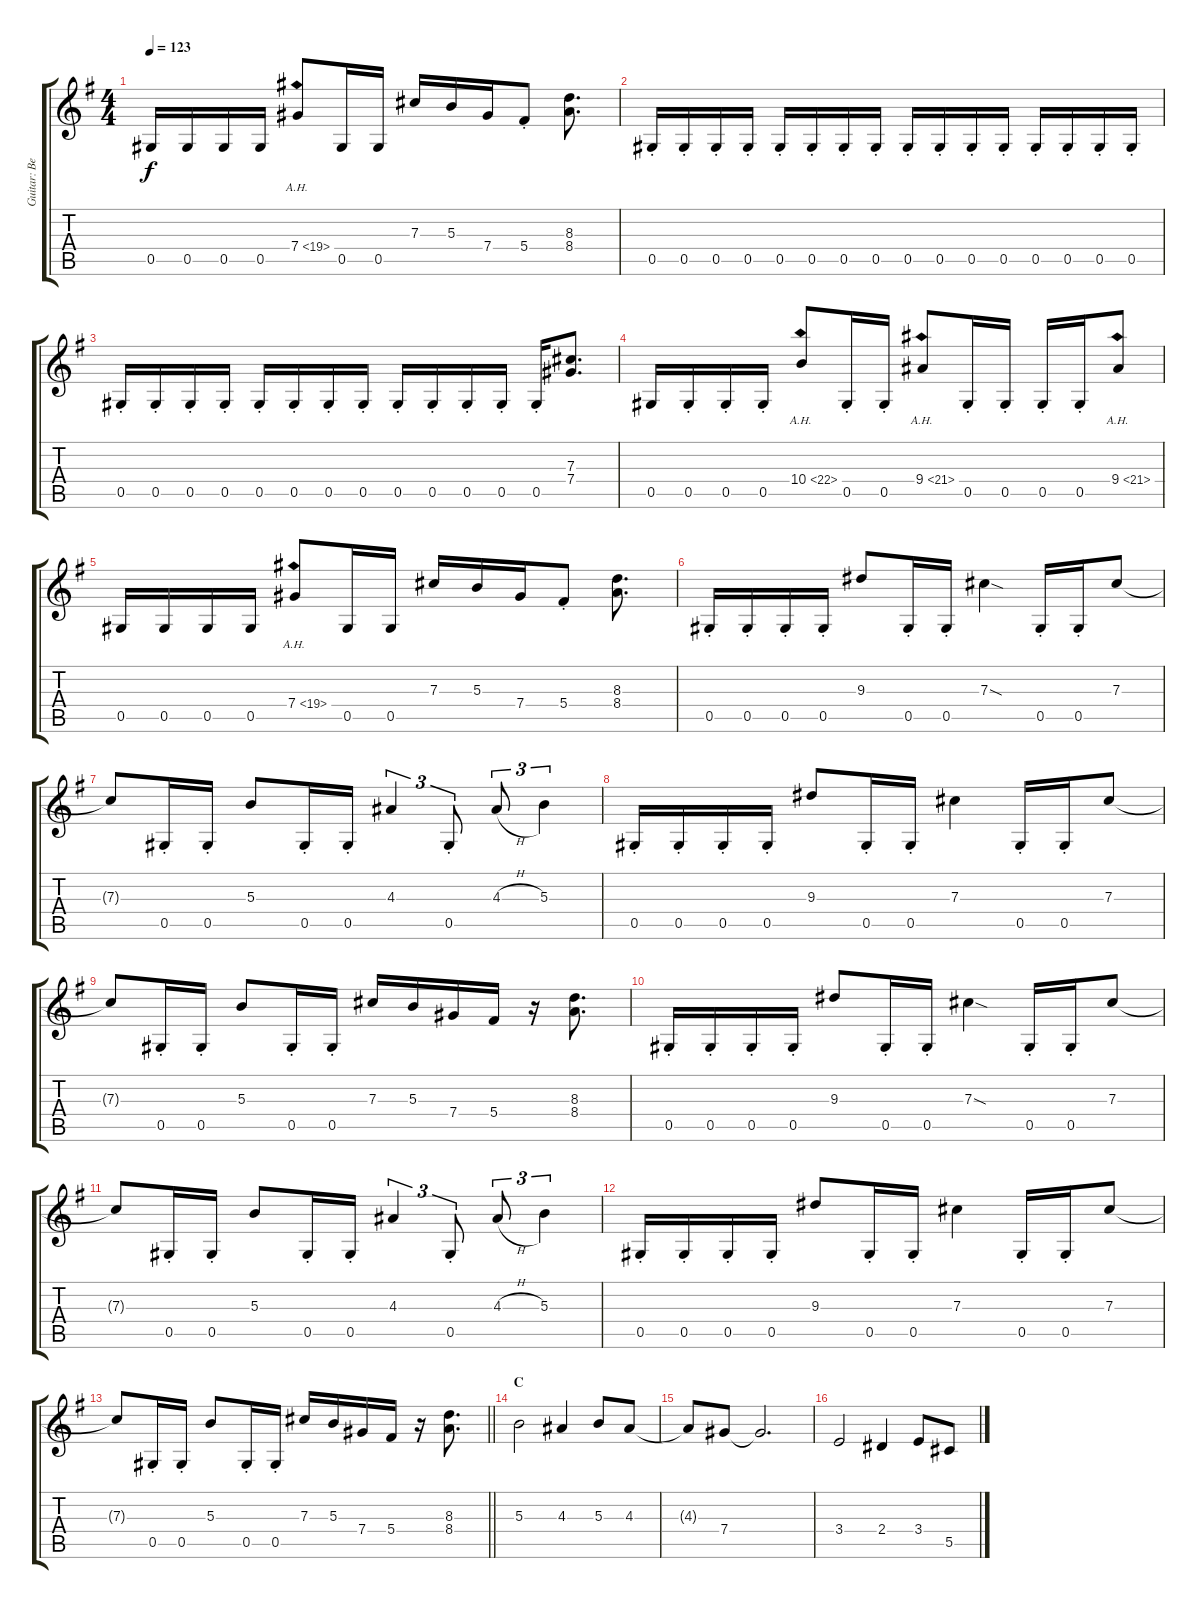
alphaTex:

\track ("Guitar: Ben" "Guitar: Be") {instrument distortionguitar}
\staff {score tabs}
\tuning (Eb4 Bb3 Gb3 Db3 Ab2 Eb2) {hide}
\ts (4 4)
\tempo 123
\clef g2
\ks g
0.5.16{dy f} 0.5.16 0.5.16 0.5.16 7.4{ah 12}.8 0.5.16 0.5.16 7.3.16 5.3.16 7.4.16 5.4{st}.8 (8.3 8.4).8{d} |
0.5{st}.16 0.5{st}.16 0.5{st}.16 0.5{st}.16 0.5{st}.16 0.5{st}.16 0.5{st}.16 0.5{st}.16 0.5{st}.16 0.5{st}.16 0.5{st}.16 0.5{st}.16 0.5{st}.16 0.5{st}.16 0.5{st}.16 0.5{st}.16 |
0.5{st}.16 0.5{st}.16 0.5{st}.16 0.5{st}.16 0.5{st}.16 0.5{st}.16 0.5{st}.16 0.5{st}.16 0.5{st}.16 0.5{st}.16 0.5{st}.16 0.5{st}.16 0.5{st}.16 (7.3 7.4).8{d} |
0.5.16 0.5{st}.16 0.5{st}.16 0.5{st}.16 10.4{ah 12}.8 0.5{st}.16 0.5{st}.16 9.4{ah 12}.8 0.5{st}.16 0.5{st}.16 0.5{st}.16 0.5{st}.16 9.4{ah 12}.8 |
0.5.16 0.5.16 0.5.16 0.5.16 7.4{ah 12}.8 0.5.16 0.5.16 7.3.16 5.3.16 7.4.16 5.4{st}.8 (8.3 8.4).8{d} |
0.5{st}.16 0.5{st}.16 0.5{st}.16 0.5{st}.16 9.3.8 0.5{st}.16 0.5{st}.16 7.3{sod}.4 0.5{st}.16 0.5{st}.16 7.3.8 |
7.3{t}.8 0.5{st}.16 0.5{st}.16 5.3.8 0.5{st}.16 0.5{st}.16 4.3.4{tu (3 2)} 0.5{st}.8{tu (3 2)} 4.3{h}.8{tu (3 2)} 5.3.4{tu (3 2)} |
0.5{st}.16 0.5{st}.16 0.5{st}.16 0.5{st}.16 9.3.8 0.5{st}.16 0.5{st}.16 7.3.4 0.5{st}.16 0.5{st}.16 7.3.8 |
7.3{t}.8 0.5{st}.16 0.5{st}.16 5.3.8 0.5{st}.16 0.5{st}.16 7.3.16 5.3.16 7.4.16 5.4.16 r.16 (8.3 8.4).8{d} |
0.5{st}.16 0.5{st}.16 0.5{st}.16 0.5{st}.16 9.3.8 0.5{st}.16 0.5{st}.16 7.3{sod}.4 0.5{st}.16 0.5{st}.16 7.3.8 |
7.3{t}.8 0.5{st}.16 0.5{st}.16 5.3.8 0.5{st}.16 0.5{st}.16 4.3.4{tu (3 2)} 0.5{st}.8{tu (3 2)} 4.3{h}.8{tu (3 2)} 5.3.4{tu (3 2)} |
0.5{st}.16 0.5{st}.16 0.5{st}.16 0.5{st}.16 9.3.8 0.5{st}.16 0.5{st}.16 7.3.4 0.5{st}.16 0.5{st}.16 7.3.8 |
\barLineRight lightlight
7.3{t}.8 0.5{st}.16 0.5{st}.16 5.3.8 0.5{st}.16 0.5{st}.16 7.3.16 5.3.16 7.4.16 5.4.16 r.16 (8.3 8.4).8{d} |
\section ("" "C")
5.3.2 4.3.4 5.3.8 4.3.8 |
4.3{t}.8 7.4.8 7.4{t}.2{d} |
3.4.2 2.4.4 3.4.8 5.5.8
